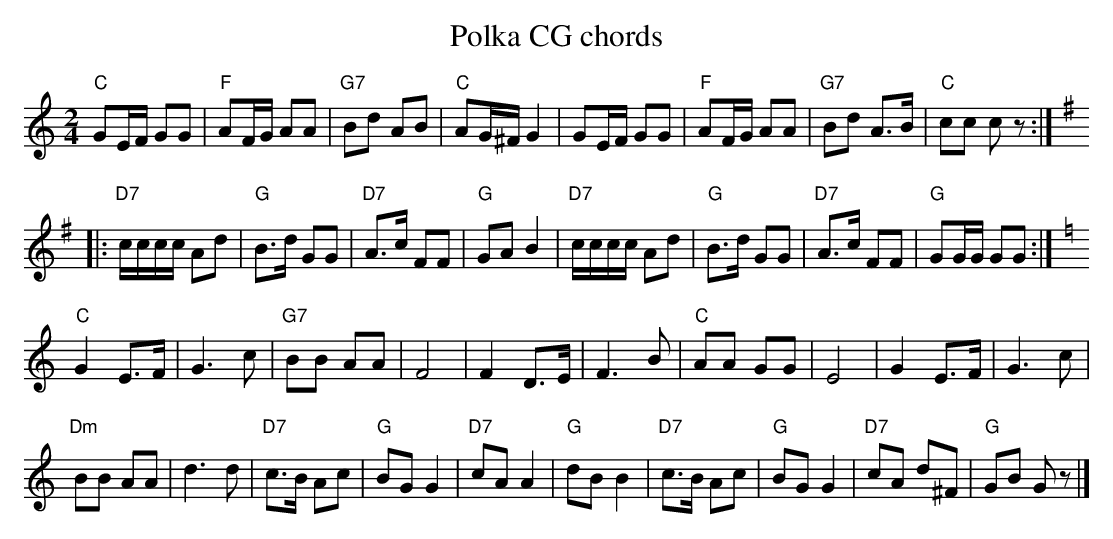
X:1
T: Polka CG chords
M:2/4
L:1/16
K:C %%MIDI gchordon
"C"G2EF G2G2 | "F"A2FG A2A2 | "G7"B2d2 A2B2 | "C"A2G^F G4 | G2EF G2G2 | "F"A2FG A2A2 |  "G7"B2d2 A3B | "C"c2c2 c2z2 :| [K:G]
|: "D7"cccc A2d2 | "G"B3d G2G2 | "D7"A3c F2F2 | "G"G2A2B4 | "D7"cccc A2d2 | "G"B3d G2G2 | "D7"A3c F2F2 | "G"G2GG G2G2 :| [K:C]
"C"G4E3F | G6c2 | "G7"B2B2 A2A2 | F8 | F4 D3E | F6B2 | "C"A2A2 G2G2 | E8 | G4E3F | G6c2 |
"Dm"B2B2 A2A2 | d6d2 | "D7"c3B A2c2 | "G"B2G2G4 | "D7"c2A2A4 | "G"d2B2B4 | "D7"c3B A2c2 | "G"B2G2G4 | "D7"c2A2 d2^F2 | "G"G2B2 G2z2 |]
